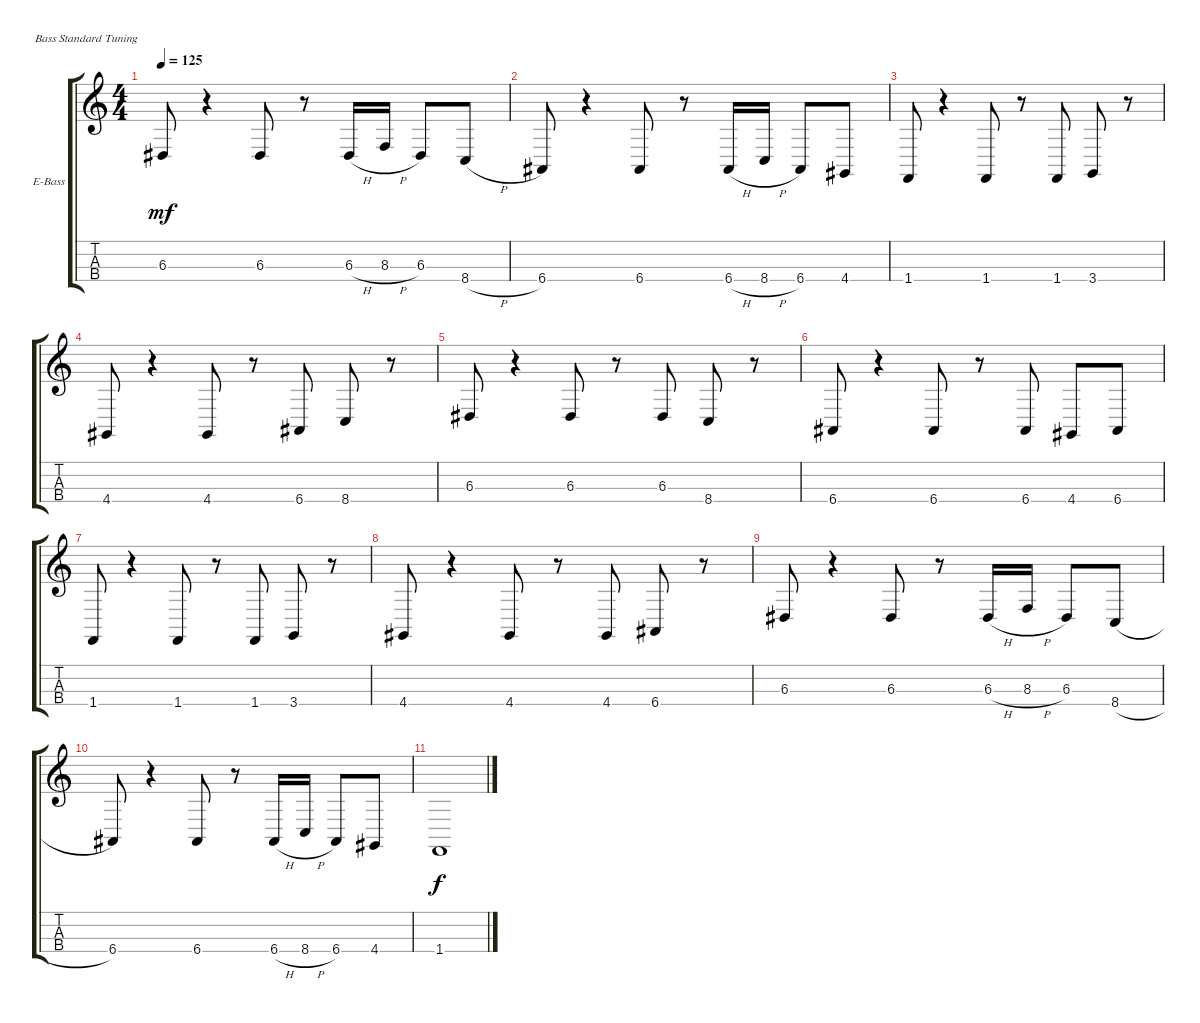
\defaultSystemsLayout 4
\bracketExtendMode groupsimilarinstruments
\firstSystemTrackNameOrientation horizontal
\otherSystemsTrackNameOrientation horizontal
\track ("Electric Bass" "E-Bass") {instrument electricbassfinger}
\staff {score tabs}
\tuning (G2 D2 A1 E1)
\ts (4 4)
\tempo 125
\clef g2
\ks c
6.3.8{dy mf} r.4 6.3.8 r.8 6.3{h}.16 8.3{h}.16 6.3.8 8.4{h}.8 |
6.4.8 r.4 6.4.8 r.8 6.4{h}.16 8.4{h}.16 6.4.8 4.4.8 |
1.4.8 r.4 1.4.8 r.8 1.4.8 3.4.8 r.8 |
4.4.8 r.4 4.4.8 r.8 6.4.8 8.4.8 r.8 |
6.3.8 r.4 6.3.8 r.8 6.3.8 8.4.8 r.8 |
6.4.8 r.4 6.4.8 r.8 6.4.8 4.4.8 6.4.8 |
1.4.8 r.4 1.4.8 r.8 1.4.8 3.4.8 r.8 |
4.4.8 r.4 4.4.8 r.8 4.4.8 6.4.8 r.8 |
6.3.8 r.4 6.3.8 r.8 6.3{h}.16 8.3{h}.16 6.3.8 8.4{h}.8 |
6.4.8 r.4 6.4.8 r.8 6.4{h}.16 8.4{h}.16 6.4.8 4.4.8 |
1.4.1{dy f}
